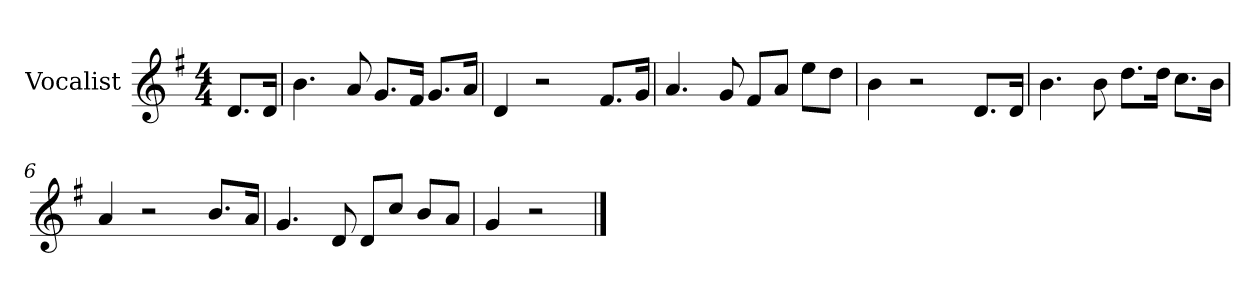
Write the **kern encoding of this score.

**kern
*part1
*staff1
*I"Vocalist
*k[f#]
*G:
*M4/4
=
8.dL
16dJk
=1
4.b
8a
8.gL
16f#Jk
8.gL
16aJk
=2
4d
2r
8.f#L
16gJk
=3
4.a
8g
8f#L
8aJ
8eeL
8ddJ
=4
4b
2r
8.dL
16dJk
=5
4.b
8b
8.ddL
16ddJk
8.ccL
16bJk
=6
4a
2r
8.bL
16aJk
=7
4.g
8d
8dL
8ccJ
8bL
8aJ
=8
4g
2r
==
*-
